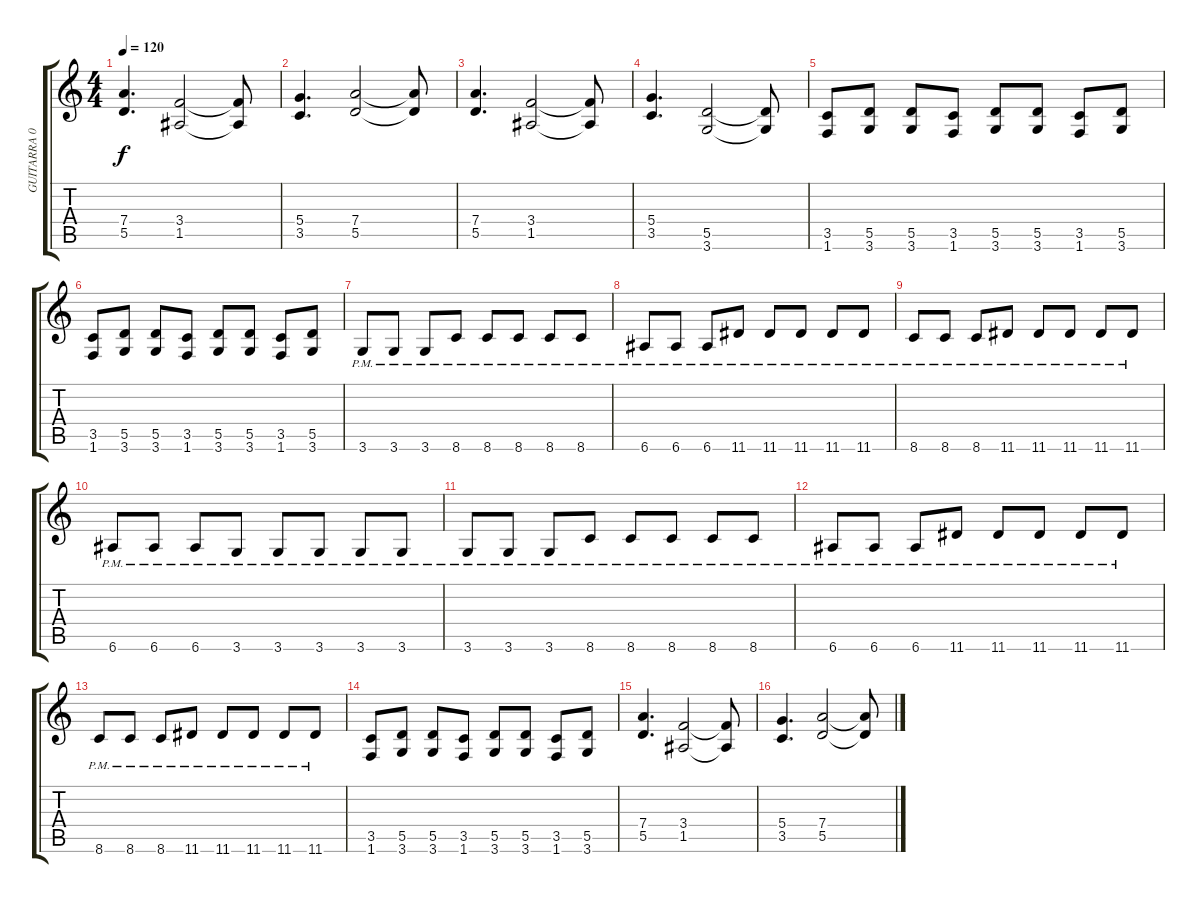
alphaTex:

\track ("GUITARRA 01" "GUITARRA 0") {instrument overdrivenguitar}
\staff {score tabs}
\tuning (E4 B3 G3 D3 A2 E2) {hide}
\ts (4 4)
\tempo 120
\clef g2
\ks c
(7.4 5.5).4{d dy f} (3.4 1.5).2 (3.4{t} 1.5{t}).8 |
(5.4 3.5).4{d} (7.4 5.5).2 (7.4{t} 5.5{t}).8 |
(7.4 5.5).4{d} (3.4 1.5).2 (3.4{t} 1.5{t}).8 |
(5.4 3.5).4{d} (5.5 3.6).2 (5.5{t} 3.6{t}).8 |
(3.5 1.6).8 (5.5 3.6).8 (5.5 3.6).8 (3.5 1.6).8 (5.5 3.6).8 (5.5 3.6).8 (3.5 1.6).8 (5.5 3.6).8 |
(3.5 1.6).8 (5.5 3.6).8 (5.5 3.6).8 (3.5 1.6).8 (5.5 3.6).8 (5.5 3.6).8 (3.5 1.6).8 (5.5 3.6).8 |
3.6{pm}.8 3.6{pm}.8 3.6{pm}.8 8.6{pm}.8 8.6{pm}.8 8.6{pm}.8 8.6{pm}.8 8.6{pm}.8 |
6.6{pm}.8 6.6{pm}.8 6.6{pm}.8 11.6{pm}.8 11.6{pm}.8 11.6{pm}.8 11.6{pm}.8 11.6{pm}.8 |
8.6{pm}.8 8.6{pm}.8 8.6{pm}.8 11.6{pm}.8 11.6{pm}.8 11.6{pm}.8 11.6{pm}.8 11.6{pm}.8 |
6.6{pm}.8 6.6{pm}.8 6.6{pm}.8 3.6{pm}.8 3.6{pm}.8 3.6{pm}.8 3.6{pm}.8 3.6{pm}.8 |
3.6{pm}.8 3.6{pm}.8 3.6{pm}.8 8.6{pm}.8 8.6{pm}.8 8.6{pm}.8 8.6{pm}.8 8.6{pm}.8 |
6.6{pm}.8 6.6{pm}.8 6.6{pm}.8 11.6{pm}.8 11.6{pm}.8 11.6{pm}.8 11.6{pm}.8 11.6{pm}.8 |
8.6{pm}.8 8.6{pm}.8 8.6{pm}.8 11.6{pm}.8 11.6{pm}.8 11.6{pm}.8 11.6{pm}.8 11.6{pm}.8 |
(3.5 1.6).8 (5.5 3.6).8 (5.5 3.6).8 (3.5 1.6).8 (5.5 3.6).8 (5.5 3.6).8 (3.5 1.6).8 (5.5 3.6).8 |
(7.4 5.5).4{d} (3.4 1.5).2 (3.4{t} 1.5{t}).8 |
(5.4 3.5).4{d} (7.4 5.5).2 (7.4{t} 5.5{t}).8
